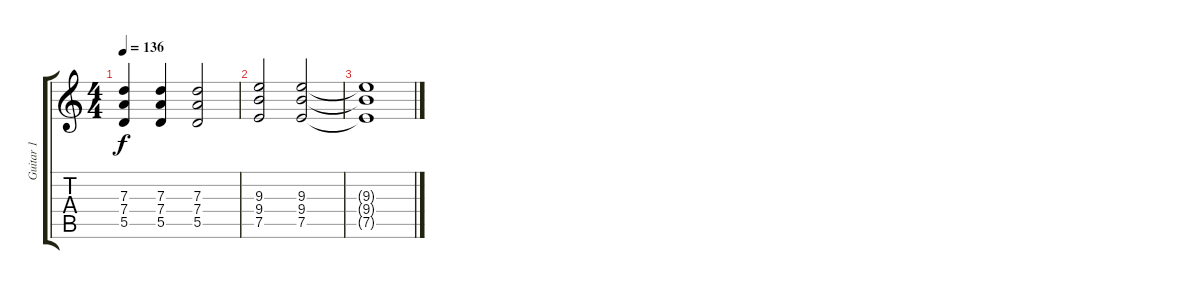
\track ("Guitar 1" "Guitar 1") {instrument distortionguitar}
\staff {score tabs}
\tuning (E4 B3 G3 D3 A2 E2) {hide}
\ts (4 4)
\tempo 136
\clef g2
\ks c
(7.3 7.4 5.5).4{dy f} (7.3 7.4 5.5).4 (7.3 7.4 5.5).2 |
(9.3 9.4 7.5).2 (9.3 9.4 7.5).2 |
(9.3{t} 9.4{t} 7.5{t}).1
